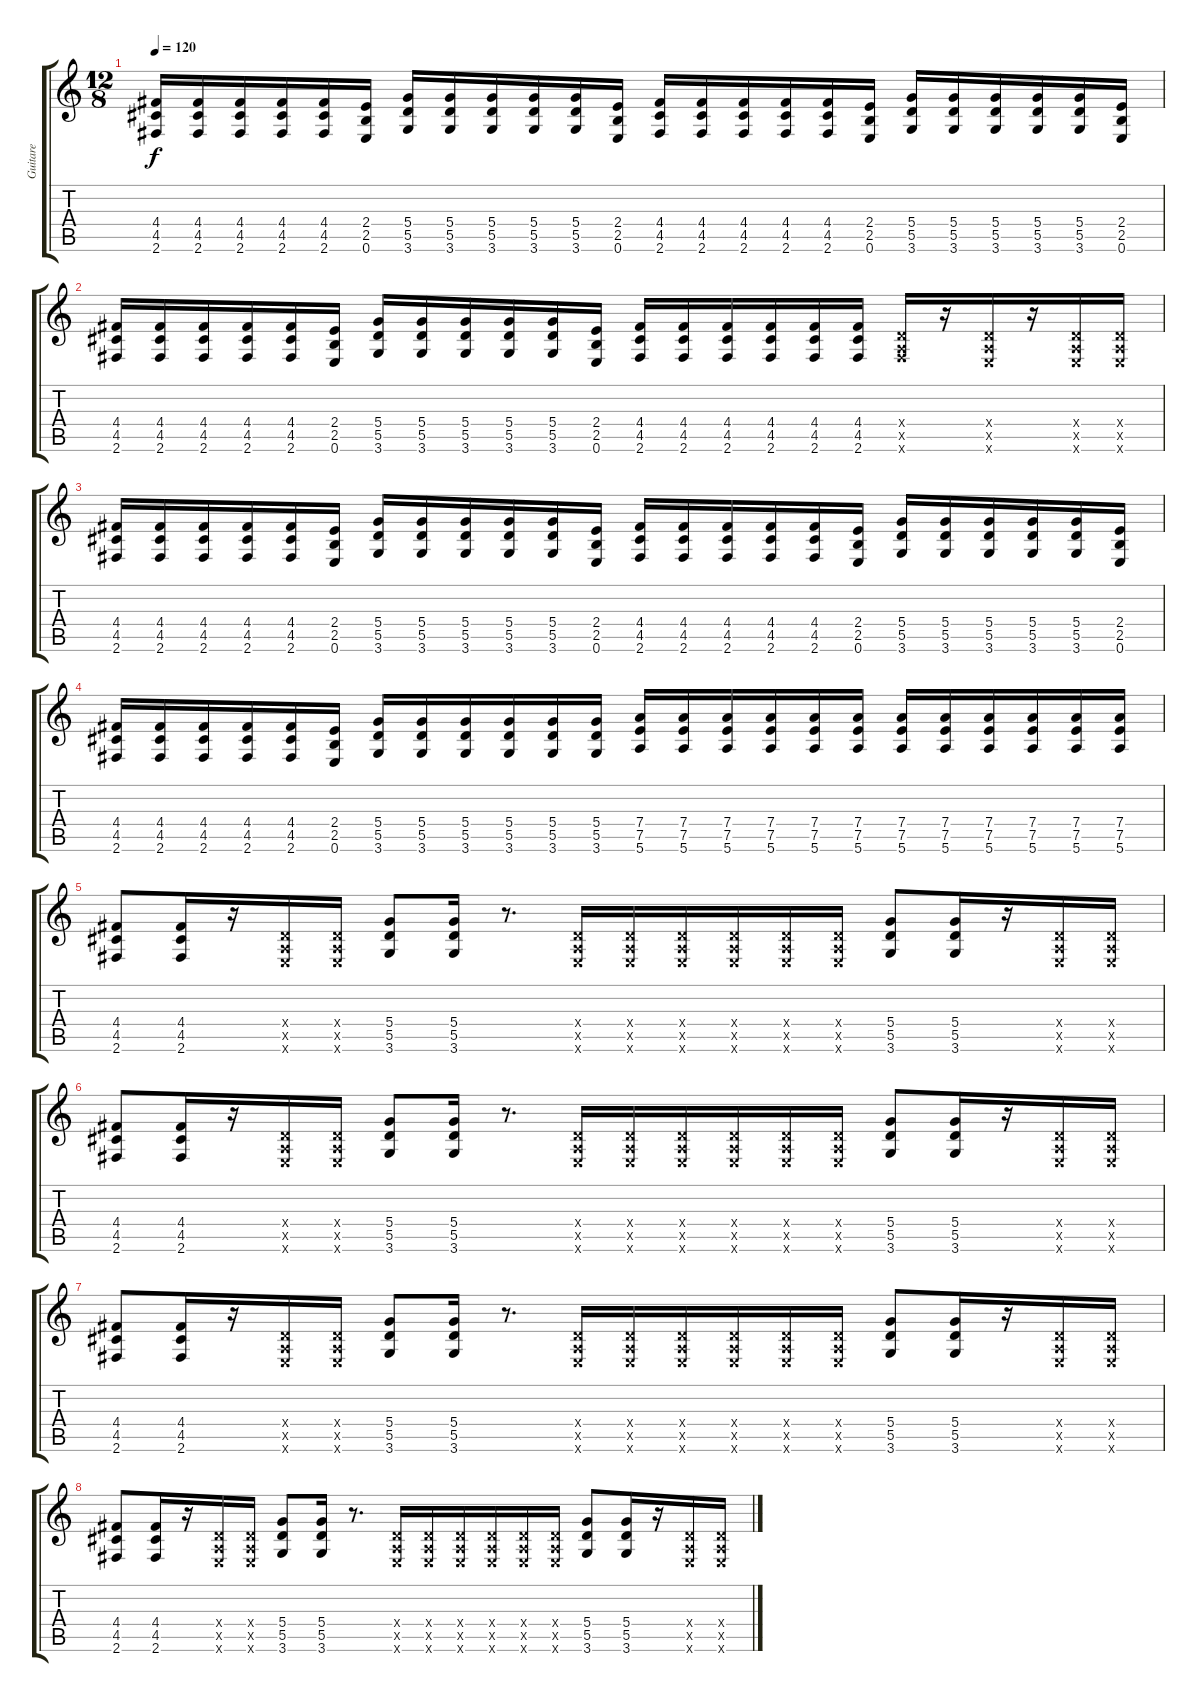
\track ("Guitare" "Guitare") {instrument distortionguitar}
\staff {score tabs}
\tuning (E4 B3 G3 D3 A2 E2) {hide}
\ts (12 8)
\tempo 120
\clef g2
\ks c
(4.4 4.5 2.6).16{dy f instrument distortionguitar} (4.4 4.5 2.6).16 (4.4 4.5 2.6).16 (4.4 4.5 2.6).16 (4.4 4.5 2.6).16 (2.4 2.5 0.6).16 (5.4 5.5 3.6).16 (5.4 5.5 3.6).16 (5.4 5.5 3.6).16 (5.4 5.5 3.6).16 (5.4 5.5 3.6).16 (2.4 2.5 0.6).16 (4.4 4.5 2.6).16 (4.4 4.5 2.6).16 (4.4 4.5 2.6).16 (4.4 4.5 2.6).16 (4.4 4.5 2.6).16 (2.4 2.5 0.6).16 (5.4 5.5 3.6).16 (5.4 5.5 3.6).16 (5.4 5.5 3.6).16 (5.4 5.5 3.6).16 (5.4 5.5 3.6).16 (2.4 2.5 0.6).16 |
(4.4 4.5 2.6).16 (4.4 4.5 2.6).16 (4.4 4.5 2.6).16 (4.4 4.5 2.6).16 (4.4 4.5 2.6).16 (2.4 2.5 0.6).16 (5.4 5.5 3.6).16 (5.4 5.5 3.6).16 (5.4 5.5 3.6).16 (5.4 5.5 3.6).16 (5.4 5.5 3.6).16 (2.4 2.5 0.6).16 (4.4 4.5 2.6).16 (4.4 4.5 2.6).16 (4.4 4.5 2.6).16 (4.4 4.5 2.6).16 (4.4 4.5 2.6).16 (4.4 4.5 2.6).16 (0.4{x} 0.5{x} 2.6{x}).16 r.16 (0.4{x} 0.5{x} 0.6{x}).16 r.16 (0.4{x} 0.5{x} 0.6{x}).16 (0.4{x} 0.5{x} 0.6{x}).16 |
(4.4 4.5 2.6).16 (4.4 4.5 2.6).16 (4.4 4.5 2.6).16 (4.4 4.5 2.6).16 (4.4 4.5 2.6).16 (2.4 2.5 0.6).16 (5.4 5.5 3.6).16 (5.4 5.5 3.6).16 (5.4 5.5 3.6).16 (5.4 5.5 3.6).16 (5.4 5.5 3.6).16 (2.4 2.5 0.6).16 (4.4 4.5 2.6).16 (4.4 4.5 2.6).16 (4.4 4.5 2.6).16 (4.4 4.5 2.6).16 (4.4 4.5 2.6).16 (2.4 2.5 0.6).16 (5.4 5.5 3.6).16 (5.4 5.5 3.6).16 (5.4 5.5 3.6).16 (5.4 5.5 3.6).16 (5.4 5.5 3.6).16 (2.4 2.5 0.6).16 |
(4.4 4.5 2.6).16 (4.4 4.5 2.6).16 (4.4 4.5 2.6).16 (4.4 4.5 2.6).16 (4.4 4.5 2.6).16 (2.4 2.5 0.6).16 (5.4 5.5 3.6).16 (5.4 5.5 3.6).16 (5.4 5.5 3.6).16 (5.4 5.5 3.6).16 (5.4 5.5 3.6).16 (5.4 5.5 3.6).16 (7.4 7.5 5.6).16 (7.4 7.5 5.6).16 (7.4 7.5 5.6).16 (7.4 7.5 5.6).16 (7.4 7.5 5.6).16 (7.4 7.5 5.6).16 (7.4 7.5 5.6).16 (7.4 7.5 5.6).16 (7.4 7.5 5.6).16 (7.4 7.5 5.6).16 (7.4 7.5 5.6).16 (7.4 7.5 5.6).16 |
(4.4 4.5 2.6).8 (4.4 4.5 2.6).16 r.16 (0.4{x} 0.5{x} 0.6{x}).16 (0.4{x} 0.5{x} 0.6{x}).16 (5.4 5.5 3.6).8 (5.4 5.5 3.6).16 r.8{d} (0.4{x} 0.5{x} 0.6{x}).16 (0.4{x} 0.5{x} 0.6{x}).16 (0.4{x} 0.5{x} 0.6{x}).16 (0.4{x} 0.5{x} 0.6{x}).16 (0.4{x} 0.5{x} 0.6{x}).16 (0.4{x} 0.5{x} 0.6{x}).16 (5.4 5.5 3.6).8 (5.4 5.5 3.6).16 r.16 (0.4{x} 0.5{x} 0.6{x}).16 (0.4{x} 0.5{x} 0.6{x}).16 |
(4.4 4.5 2.6).8 (4.4 4.5 2.6).16 r.16 (0.4{x} 0.5{x} 0.6{x}).16 (0.4{x} 0.5{x} 0.6{x}).16 (5.4 5.5 3.6).8 (5.4 5.5 3.6).16 r.8{d} (0.4{x} 0.5{x} 0.6{x}).16 (0.4{x} 0.5{x} 0.6{x}).16 (0.4{x} 0.5{x} 0.6{x}).16 (0.4{x} 0.5{x} 0.6{x}).16 (0.4{x} 0.5{x} 0.6{x}).16 (0.4{x} 0.5{x} 0.6{x}).16 (5.4 5.5 3.6).8 (5.4 5.5 3.6).16 r.16 (0.4{x} 0.5{x} 0.6{x}).16 (0.4{x} 0.5{x} 0.6{x}).16 |
(4.4 4.5 2.6).8 (4.4 4.5 2.6).16 r.16 (0.4{x} 0.5{x} 0.6{x}).16 (0.4{x} 0.5{x} 0.6{x}).16 (5.4 5.5 3.6).8 (5.4 5.5 3.6).16 r.8{d} (0.4{x} 0.5{x} 0.6{x}).16 (0.4{x} 0.5{x} 0.6{x}).16 (0.4{x} 0.5{x} 0.6{x}).16 (0.4{x} 0.5{x} 0.6{x}).16 (0.4{x} 0.5{x} 0.6{x}).16 (0.4{x} 0.5{x} 0.6{x}).16 (5.4 5.5 3.6).8 (5.4 5.5 3.6).16 r.16 (0.4{x} 0.5{x} 0.6{x}).16 (0.4{x} 0.5{x} 0.6{x}).16 |
(4.4 4.5 2.6).8 (4.4 4.5 2.6).16 r.16 (0.4{x} 0.5{x} 0.6{x}).16 (0.4{x} 0.5{x} 0.6{x}).16 (5.4 5.5 3.6).8 (5.4 5.5 3.6).16 r.8{d} (0.4{x} 0.5{x} 0.6{x}).16 (0.4{x} 0.5{x} 0.6{x}).16 (0.4{x} 0.5{x} 0.6{x}).16 (0.4{x} 0.5{x} 0.6{x}).16 (0.4{x} 0.5{x} 0.6{x}).16 (0.4{x} 0.5{x} 0.6{x}).16 (5.4 5.5 3.6).8 (5.4 5.5 3.6).16 r.16 (0.4{x} 0.5{x} 0.6{x}).16 (0.4{x} 0.5{x} 0.6{x}).16
